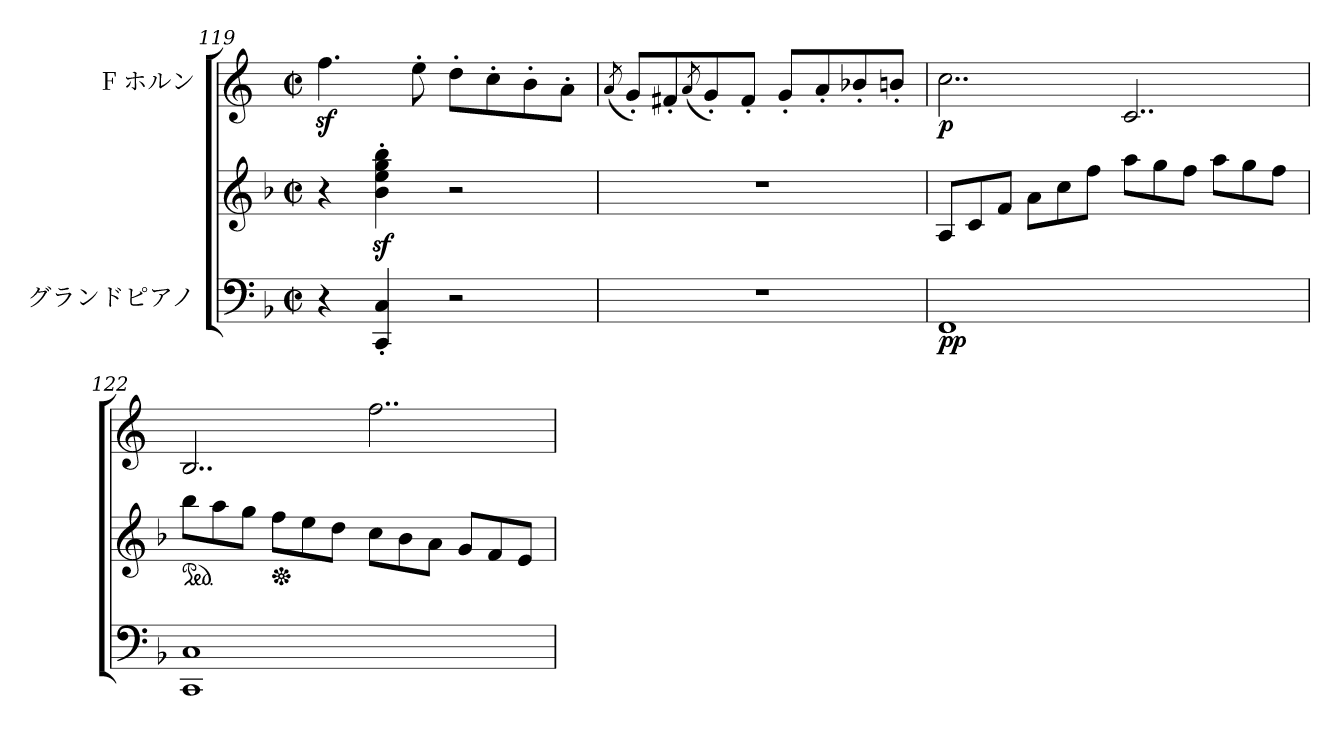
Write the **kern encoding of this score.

**kern	**kern	**dynam	**kern	**dynam
*part2	*part2	*part2	*part1	*part1
*staff3	*staff2	*staff2/3	*staff1	*staff1
*I"グランドピアノ	*	*	*I"F ホルン	*
*clefF4	*clefG2	*	*clefG2	*
*	*	*	*ITrd4c7	*
*k[b-]	*k[b-]	*	*k[b-]	*
*M2/2	*M2/2	*	*M2/2	*
*met(c|)	*met(c|)	*	*met(c|)	*
=119	=119	=119	=119	=119
4r	4r	.	4.b-z<\	.
4CC/' 4C/'	4b-\z<' 4ee\z<' 4gg\z<' 4bb-\z<'	.	.	.
.	.	.	8a'\	.
2r	2r	.	8g'\L	.
.	.	.	8f'\	.
.	.	.	8e'\	.
.	.	.	8d'\J	.
=120	=120	=120	=120	=120
*	*	*	*MM136	*
.	.	.	(<8qd/	.
1r	1r	.	8c'/L)	.
.	.	.	8Bn'/	.
.	.	.	(<8qd/	.
.	.	.	8c'/)	.
.	.	.	8B'/J	.
*	*	*	*MM128	*
.	.	.	8c'/L	.
.	.	.	8d'/	.
*	*	*	*MM120	*
.	.	.	8e-X'/	.
.	.	.	8en'/J	.
=121	=121	=121	=121	=121
*	*Xtuplet	*	*	*
*	*	*	*MM144	*
!	!	!LO:DY:b=2	!LO:N:head=open	!
!	!	!LO:DY:n=1:b	!	!LO:DY:b
1FF	12A/L	p p	4..f\	p
.	12c/	.	.	.
.	12f/J	.	.	.
.	12a\L	.	.	.
.	12cc\	.	.	.
.	12ff\J	.	.	.
.	.	.	16ryy	.
!	!	!	!LO:N:head=open	!
.	12aa\L	.	4..F/	.
.	12gg\	.	.	.
.	12ff\J	.	.	.
.	12aa\L	.	.	.
.	12gg\	.	.	.
.	12ff\J	.	.	.
.	.	.	16ryy	.
!!LO:LB:g=z
=122	=122	=122	=122	=122
*	*ped	*	*	*
!	!	!	!LO:N:head=open	!
1CC 1C	12bb-\L	.	4..E/	.
.	12aa\	.	.	.
.	12gg\J	.	.	.
*	*Xped	*	*	*
.	12ff\L	.	.	.
.	12ee\	.	.	.
.	12dd\J	.	.	.
.	.	.	16ryy	.
!	!	!	!LO:N:head=open	!
.	12cc\L	.	4..b-\	.
.	12b-\	.	.	.
.	12a\J	.	.	.
.	12g/L	.	.	.
.	12f/	.	.	.
.	12e/J	.	.	.
.	.	.	16ryy	.
=	=	=	=	=
*-	*-	*-	*-	*-
